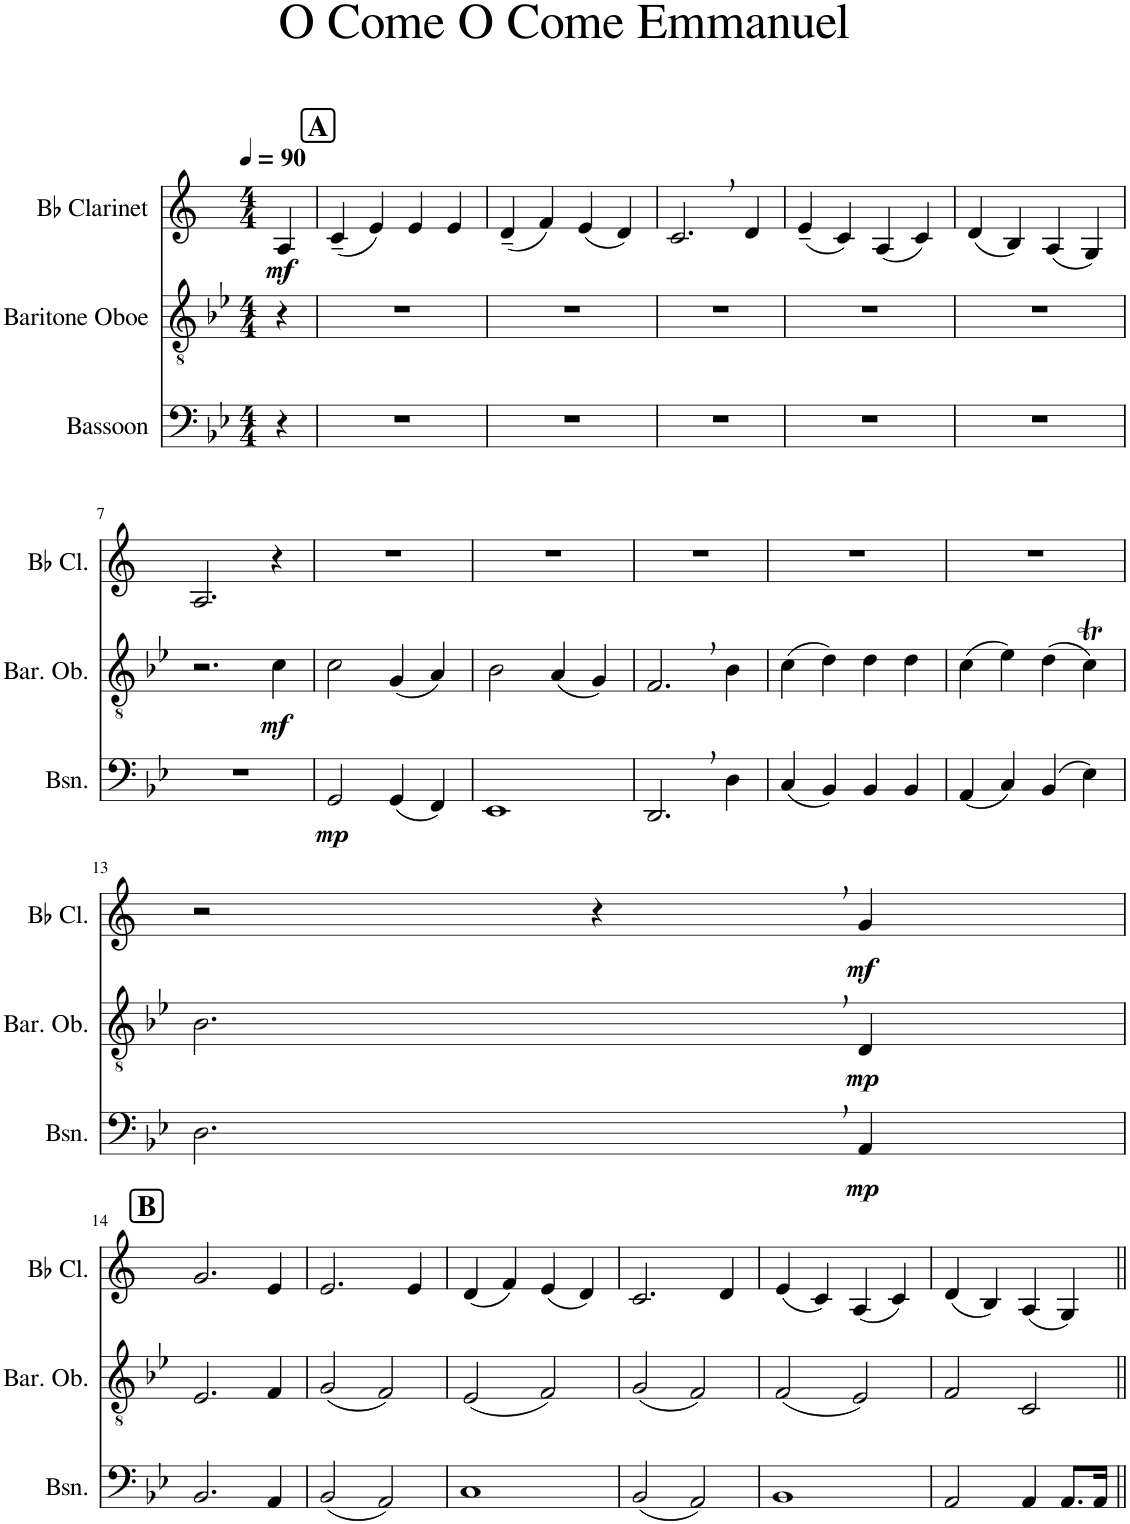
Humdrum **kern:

**kern	**dynam	**kern	**dynam	**kern	**dynam
*part3	*part3	*part2	*part2	*part1	*part1
*staff3	*staff3	*staff2	*staff2	*staff1	*staff1
*I"Bassoon	*	*I"Baritone Oboe	*	*I"Bb Clarinet	*
*I'Bsn.	*	*I'Bar. Ob.	*	*I'Bb Cl.	*
*clefF4	*	*clefGv2	*	*clefG2	*
*	*	*	*	*Trd1c2	*
*k[b-e-]	*	*k[b-e-]	*	*k[]	*
*M4/4	*	*M4/4	*	*M4/4	*
*MM90	*	*MM90	*	*MM90	*
=1	=1	=1	=1	=1	=1
!	!	!	!	!	!LO:DY:b
4r	.	4r	.	4A/	mf
!!LO:REH:place=s1:a:B:cj:fs=14:t=A
=2	=2	=2	=2	=2	=2
1r	.	1r	.	(4c~/	.
.	.	.	.	4e/)	.
.	.	.	.	4e/	.
.	.	.	.	4e/	.
=3	=3	=3	=3	=3	=3
1r	.	1r	.	(4d~/	.
.	.	.	.	4f/)	.
.	.	.	.	(4e/	.
.	.	.	.	4d/)	.
=4	=4	=4	=4	=4	=4
1r	.	1r	.	2.c,/	.
.	.	.	.	4d/	.
=5	=5	=5	=5	=5	=5
1r	.	1r	.	(4e~/	.
.	.	.	.	4c/)	.
.	.	.	.	(4A/	.
.	.	.	.	4c/)	.
=6	=6	=6	=6	=6	=6
1r	.	1r	.	(4d/	.
.	.	.	.	4B/)	.
.	.	.	.	(4A/	.
.	.	.	.	4G/)	.
!!LO:LB:g=z
=7	=7	=7	=7	=7	=7
1r	.	2.r	.	2.A/	.
!	!	!	!LO:DY:b	!	!
.	.	4c\	mf	4r	.
=8	=8	=8	=8	=8	=8
!	!LO:DY:b	!	!	!	!
2GG/	mp	2c\	.	1r	.
(4GG/	.	(4G/	.	.	.
4FF/)	.	4A/)	.	.	.
=9	=9	=9	=9	=9	=9
1EE-	.	2B-\	.	1r	.
.	.	(4A/	.	.	.
.	.	4G/)	.	.	.
=10	=10	=10	=10	=10	=10
2.DD,/	.	2.F,/	.	1r	.
4D\	.	4B-\	.	.	.
=11	=11	=11	=11	=11	=11
(4C/	.	(4c\	.	1r	.
4BB-/)	.	4d\)	.	.	.
4BB-/	.	4d\	.	.	.
4BB-/	.	4d\	.	.	.
=12	=12	=12	=12	=12	=12
(4AA/	.	(4c\	.	1r	.
4C/)	.	4e-\)	.	.	.
(4BB-/	.	(4d\	.	.	.
4E-\)	.	4cT\)	.	.	.
!!LO:LB:g=z
=13	=13	=13	=13	=13	=13
2.D,\	.	2.B-,\	.	2r	.
.	.	.	.	4r	.
!	!LO:DY:b	!	!LO:DY:b	!	!LO:DY:b
4AA/	mp	4D/	mp	4g/	mf
!!LO:LB:g=z
!!LO:REH:place=s1:a:B:cj:fs=14:t=B
=14	=14	=14	=14	=14	=14
2.BB-/	.	2.E-/	.	2.g/	.
4AA/	.	4F/	.	4e/	.
=15	=15	=15	=15	=15	=15
(2BB-/	.	(2G/	.	2.e/	.
2AA/)	.	2F/)	.	.	.
.	.	.	.	4e/	.
=16	=16	=16	=16	=16	=16
1C	.	(2E-/	.	(4d/	.
.	.	.	.	4f/)	.
.	.	2F/)	.	(4e/	.
.	.	.	.	4d/)	.
=17	=17	=17	=17	=17	=17
(2BB-/	.	(2G/	.	2.c/	.
2AA/)	.	2F/)	.	.	.
.	.	.	.	4d/	.
=18	=18	=18	=18	=18	=18
1BB-	.	(2F/	.	(4e/	.
.	.	.	.	4c/)	.
.	.	2E-/)	.	(4A/	.
.	.	.	.	4c/)	.
=19	=19	=19	=19	=19	=19
2AA/	.	2F/	.	(4d/	.
.	.	.	.	4B/)	.
4AA'/	.	2C/	.	(4A/	.
8.AA'/L	.	.	.	4G/)	.
16AA'/Jk	.	.	.	.	.
=||	=||	=||	=||	=||	=||
*-	*-	*-	*-	*-	*-
